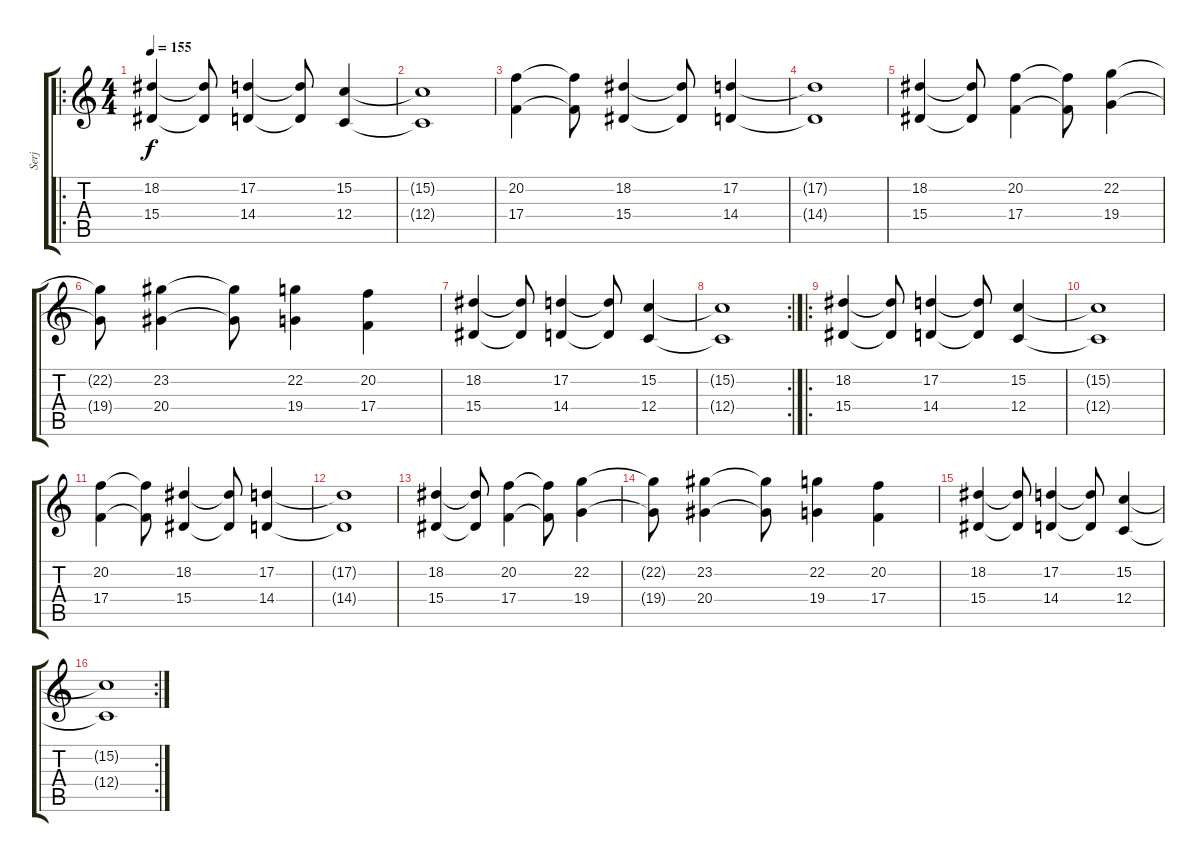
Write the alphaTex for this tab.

\track ("Serj" "Serj") {instrument violin}
\staff {score tabs}
\tuning (D4 A3 F3 C3 G2 C2) {hide}
\ro
\ts (4 4)
\tempo 155
\clef g2
\ks c
(18.2 15.4).4{dy f volume 15} (18.2{t} 15.4{t}).8 (17.2 14.4).4 (17.2{t} 14.4{t}).8 (15.2 12.4).4 |
(15.2{t} 12.4{t}).1 |
(20.2 17.4).4 (20.2{t} 17.4{t}).8 (18.2 15.4).4 (18.2{t} 15.4{t}).8 (17.2 14.4).4 |
(17.2{t} 14.4{t}).1 |
(18.2 15.4).4 (18.2{t} 15.4{t}).8 (20.2 17.4).4 (20.2{t} 17.4{t}).8 (22.2 19.4).4 |
(22.2{t} 19.4{t}).8 (23.2 20.4).4 (23.2{t} 20.4{t}).8 (22.2 19.4).4 (20.2 17.4).4 |
(18.2 15.4).4 (18.2{t} 15.4{t}).8 (17.2 14.4).4 (17.2{t} 14.4{t}).8 (15.2 12.4).4 |
\rc 2
(15.2{t} 12.4{t}).1 |
\ro
(18.2 15.4).4{volume 15} (18.2{t} 15.4{t}).8 (17.2 14.4).4 (17.2{t} 14.4{t}).8 (15.2 12.4).4 |
(15.2{t} 12.4{t}).1 |
(20.2 17.4).4 (20.2{t} 17.4{t}).8 (18.2 15.4).4 (18.2{t} 15.4{t}).8 (17.2 14.4).4 |
(17.2{t} 14.4{t}).1 |
(18.2 15.4).4 (18.2{t} 15.4{t}).8 (20.2 17.4).4 (20.2{t} 17.4{t}).8 (22.2 19.4).4 |
(22.2{t} 19.4{t}).8 (23.2 20.4).4 (23.2{t} 20.4{t}).8 (22.2 19.4).4 (20.2 17.4).4 |
(18.2 15.4).4 (18.2{t} 15.4{t}).8 (17.2 14.4).4 (17.2{t} 14.4{t}).8 (15.2 12.4).4 |
\rc 2
(15.2{t} 12.4{t}).1
